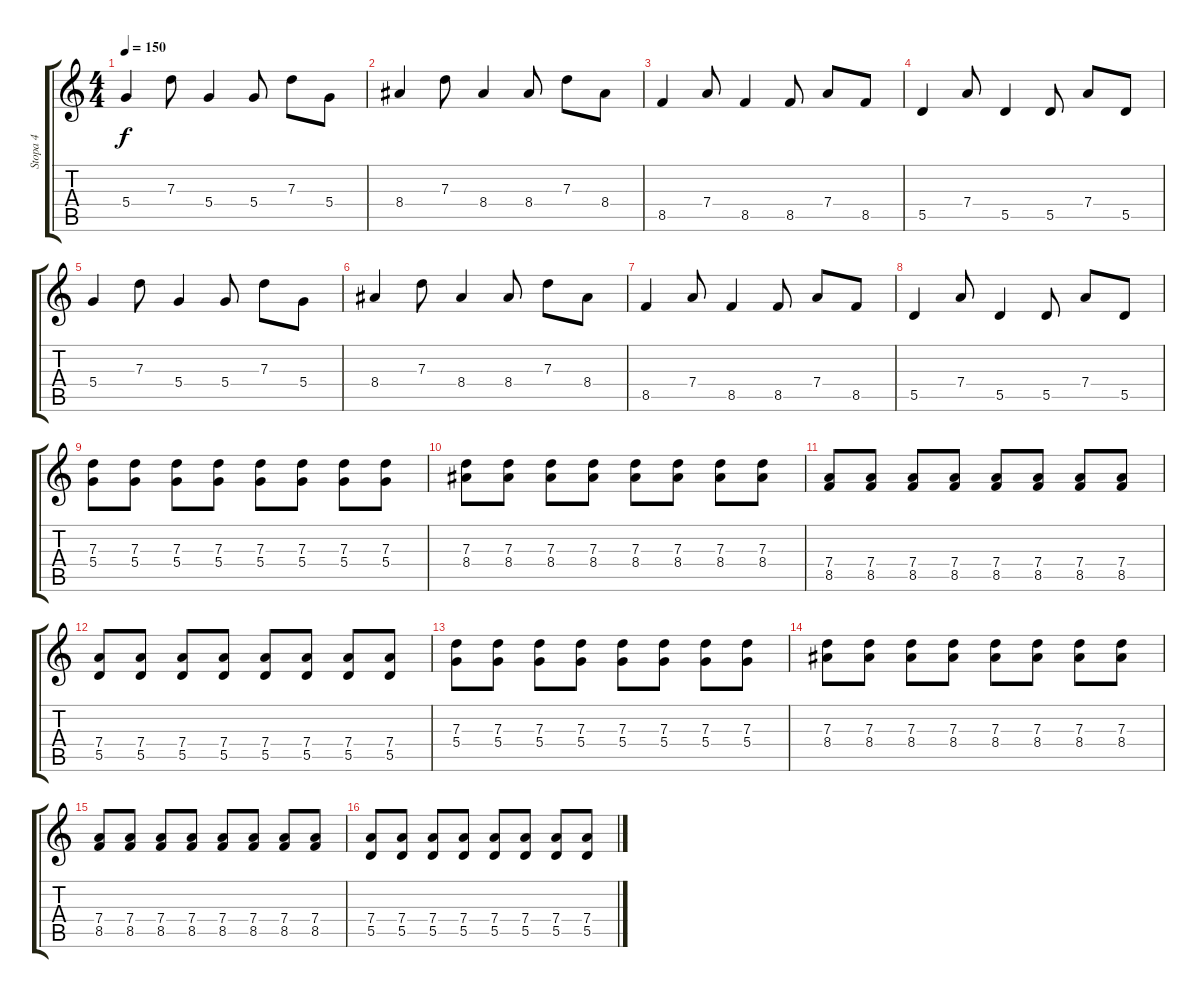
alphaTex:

\track ("Stopa 4" "Stopa 4") {instrument distortionguitar}
\staff {score tabs}
\tuning (E4 B3 G3 D3 A2 E2) {hide}
\ts (4 4)
\tempo 150
\clef g2
\ks c
5.4.4{dy f} 7.3.8 5.4.4 5.4.8 7.3.8 5.4.8 |
8.4.4 7.3.8 8.4.4 8.4.8 7.3.8 8.4.8 |
8.5.4 7.4.8 8.5.4 8.5.8 7.4.8 8.5.8 |
5.5.4 7.4.8 5.5.4 5.5.8 7.4.8 5.5.8 |
5.4.4 7.3.8 5.4.4 5.4.8 7.3.8 5.4.8 |
8.4.4 7.3.8 8.4.4 8.4.8 7.3.8 8.4.8 |
8.5.4 7.4.8 8.5.4 8.5.8 7.4.8 8.5.8 |
5.5.4 7.4.8 5.5.4 5.5.8 7.4.8 5.5.8 |
(7.3 5.4).8 (7.3 5.4).8 (7.3 5.4).8 (7.3 5.4).8 (7.3 5.4).8 (7.3 5.4).8 (7.3 5.4).8 (7.3 5.4).8 |
(7.3 8.4).8 (7.3 8.4).8 (7.3 8.4).8 (7.3 8.4).8 (7.3 8.4).8 (7.3 8.4).8 (7.3 8.4).8 (7.3 8.4).8 |
(7.4 8.5).8 (7.4 8.5).8 (7.4 8.5).8 (7.4 8.5).8 (7.4 8.5).8 (7.4 8.5).8 (7.4 8.5).8 (7.4 8.5).8 |
(7.4 5.5).8 (7.4 5.5).8 (7.4 5.5).8 (7.4 5.5).8 (7.4 5.5).8 (7.4 5.5).8 (7.4 5.5).8 (7.4 5.5).8 |
(7.3 5.4).8 (7.3 5.4).8 (7.3 5.4).8 (7.3 5.4).8 (7.3 5.4).8 (7.3 5.4).8 (7.3 5.4).8 (7.3 5.4).8 |
(7.3 8.4).8 (7.3 8.4).8 (7.3 8.4).8 (7.3 8.4).8 (7.3 8.4).8 (7.3 8.4).8 (7.3 8.4).8 (7.3 8.4).8 |
(7.4 8.5).8 (7.4 8.5).8 (7.4 8.5).8 (7.4 8.5).8 (7.4 8.5).8 (7.4 8.5).8 (7.4 8.5).8 (7.4 8.5).8 |
(7.4 5.5).8 (7.4 5.5).8 (7.4 5.5).8 (7.4 5.5).8 (7.4 5.5).8 (7.4 5.5).8 (7.4 5.5).8 (7.4 5.5).8
